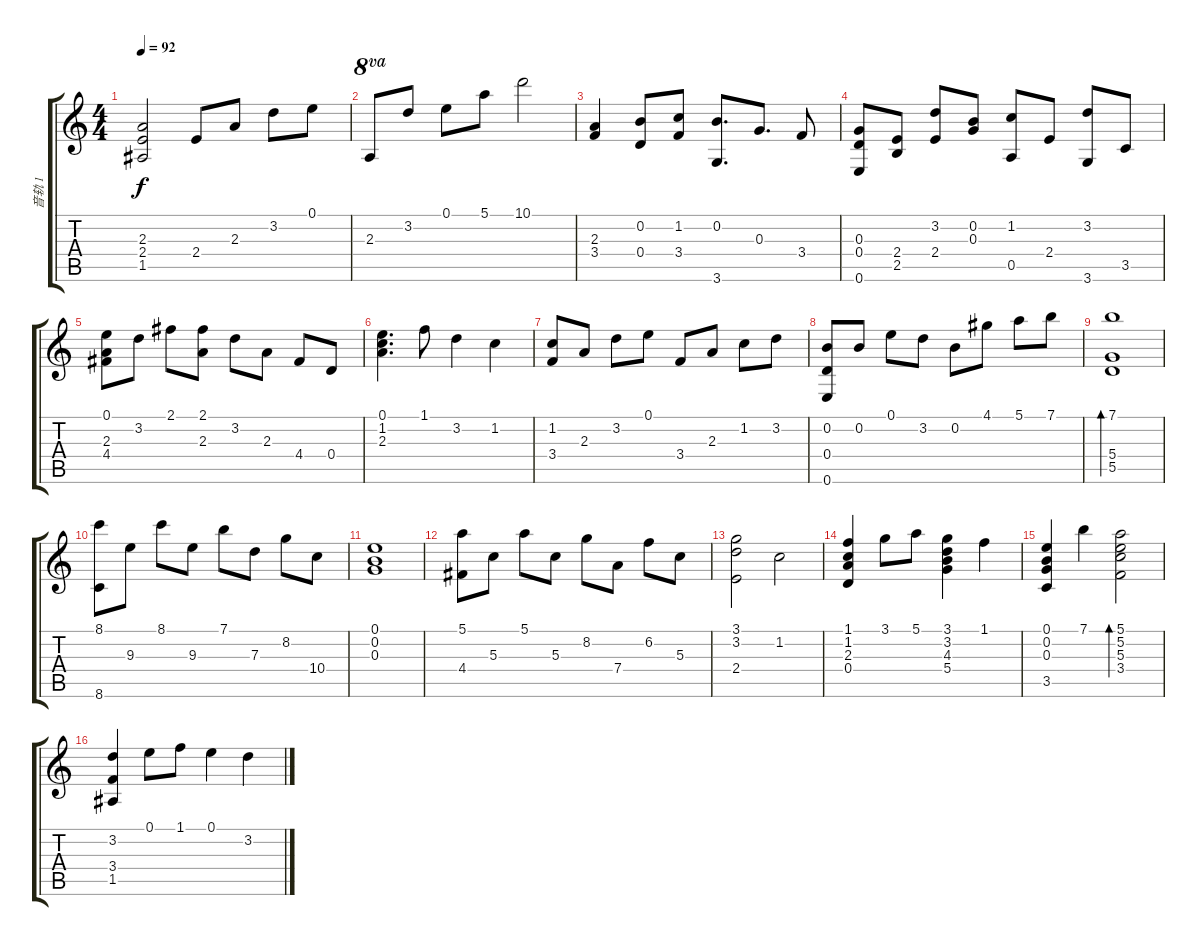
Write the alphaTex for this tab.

\track ("音轨 1" "音轨 1") {instrument acousticguitarsteel}
\staff {score tabs}
\tuning (E4 B3 G3 D3 A2 E2) {hide}
\ts (4 4)
\tempo 92
\clef g2
\ks c
(2.3 2.4 1.5).2{dy f} 2.4.8 2.3.8 3.2.8 0.1.8 |
2.3.8{ot 8va} 3.2.8 0.1.8 5.1.8 10.1.2 |
(2.3 3.4).4 (0.2 0.4).8 (1.2 3.4).8 (0.2 3.6).8{d} 0.3.8{d} 3.4.8 |
(0.3 0.4 0.6).8 (2.4 2.5).8 (3.2 2.4).8 (0.2 0.3).8 (1.2 0.5).8 2.4.8 (3.2 3.6).8 3.5.8 |
(0.1 2.3 4.4).8 3.2.8 2.1.8 (2.1 2.3).8 3.2.8 2.3.8 4.4.8 0.4.8 |
(0.1 1.2 2.3).4{d} 1.1.8 3.2.4 1.2.4 |
(1.2 3.4).8 2.3.8 3.2.8 0.1.8 3.4.8 2.3.8 1.2.8 3.2.8 |
(0.2 0.4 0.6).8 0.2.8 0.1.8 3.2.8 0.2.8 4.1.8 5.1.8 7.1.8 |
(7.1 5.4 5.5).1{bd 480} |
(8.1 8.6).8 9.3.8 8.1.8 9.3.8 7.1.8 7.3.8 8.2.8 10.4.8 |
(0.1 0.2 0.3).1 |
(5.1 4.4).8 5.3.8 5.1.8 5.3.8 8.2.8 7.4.8 6.2.8 5.3.8 |
(3.1 3.2 2.4).2 1.2.2 |
(1.1 1.2 2.3 0.4).4 3.1.8 5.1.8 (3.1 3.2 4.3 5.4).4 1.1.4 |
(0.1 0.2 0.3 3.5).4 7.1.4 (5.1 5.2 5.3 3.4).2{bd 480} |
(3.2 3.4 1.5).4 0.1.8 1.1.8 0.1.4 3.2.4
